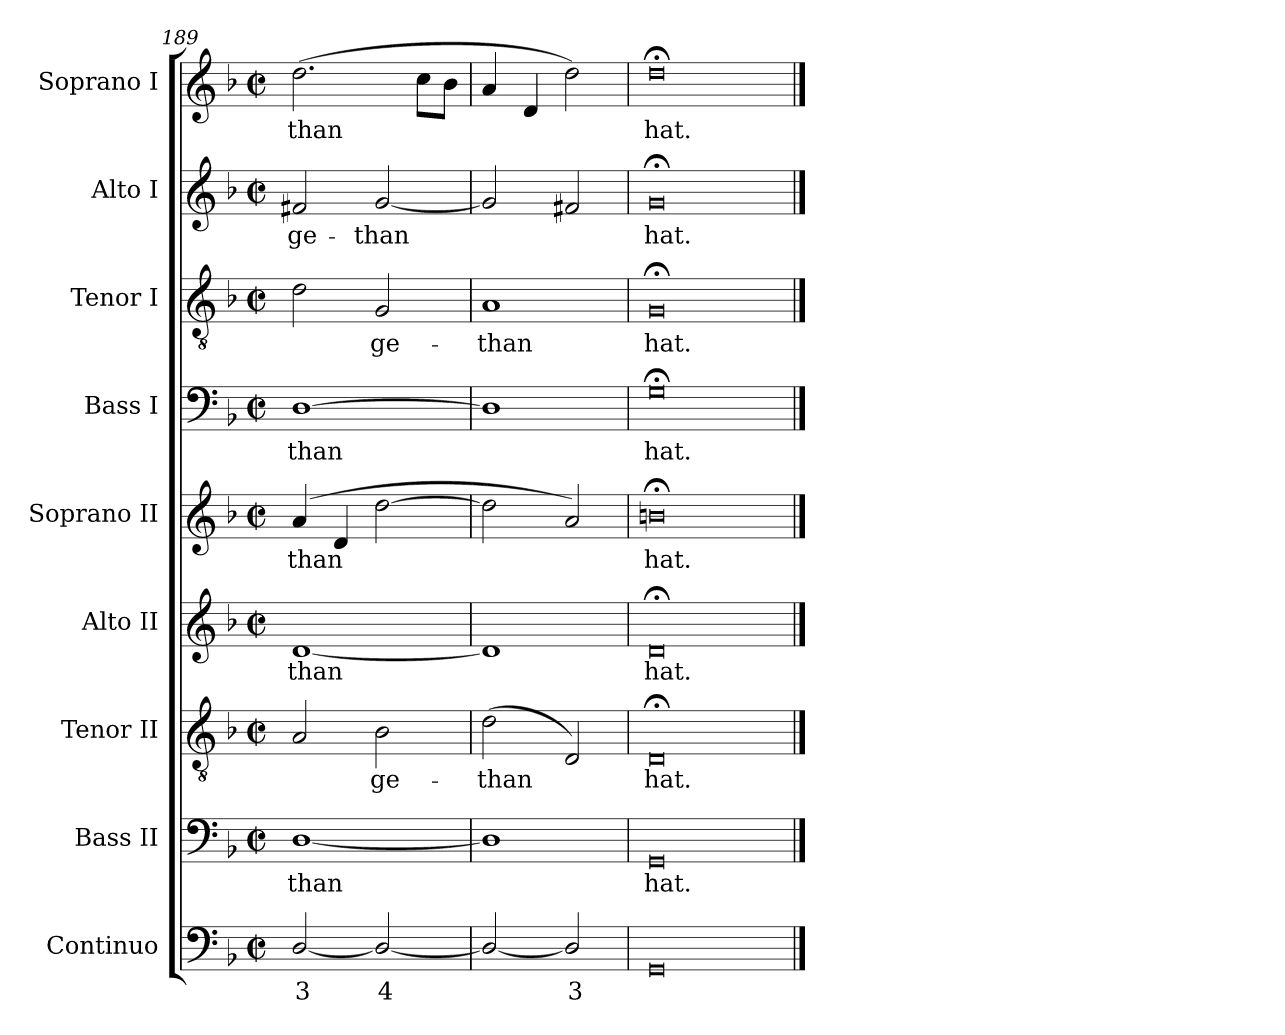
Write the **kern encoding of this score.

**kern	**text	**kern	**text	**kern	**text	**kern	**text	**kern	**text	**kern	**text	**kern	**text	**kern	**text	**kern	**text
*part9	*part9	*part8	*part8	*part7	*part7	*part6	*part6	*part5	*part5	*part4	*part4	*part3	*part3	*part2	*part2	*part1	*part1
*staff9	*staff9	*staff8	*staff8	*staff7	*staff7	*staff6	*staff6	*staff5	*staff5	*staff4	*staff4	*staff3	*staff3	*staff2	*staff2	*staff1	*staff1
*I"Continuo	*	*I"Bass II	*	*I"Tenor II	*	*I"Alto II	*	*I"Soprano II	*	*I"Bass I	*	*I"Tenor I	*	*I"Alto I	*	*I"Soprano I	*
*I'Continuo	*	*I'Bass II	*	*I'Tenor II	*	*I'Alto II	*	*I'Soprano II	*	*I'Bass I	*	*I'Tenor I	*	*I'Alto I	*	*I'Soprano I	*
*clefF4	*	*clefF4	*	*clefGv2	*	*clefG2	*	*clefG2	*	*clefF4	*	*clefGv2	*	*clefG2	*	*clefG2	*
*k[b-]	*	*k[b-]	*	*k[b-]	*	*k[b-]	*	*k[b-]	*	*k[b-]	*	*k[b-]	*	*k[b-]	*	*k[b-]	*
*F:	*	*F:	*	*F:	*	*F:	*	*F:	*	*F:	*	*F:	*	*F:	*	*F:	*
*M2/2	*	*M2/2	*	*M2/2	*	*M2/2	*	*M2/2	*	*M2/2	*	*M2/2	*	*M2/2	*	*M2/2	*
*met(c|)	*	*met(c|)	*	*met(c|)	*	*met(c|)	*	*met(c|)	*	*met(c|)	*	*met(c|)	*	*met(c|)	*	*met(c|)	*
=189	=189	=189	=189	=189	=189	=189	=189	=189	=189	=189	=189	=189	=189	=189	=189	=189	=189
!	!LO:LY:b	!	!LO:LY:b	!	!	!	!LO:LY:b	!	!LO:LY:b	!	!LO:LY:b	!	!	!	!LO:LY:b	!	!LO:LY:b
[2D/	3	[1D/	-than	2A	.	[1d	-than	(>4a	-than	[1D	-than	2d	.	2f#X	ge-	(>2.dd	-than
.	.	.	.	.	.	.	.	4d	.	.	.	.	.	.	.	.	.
!	!LO:LY:b	!	!	!	!LO:LY:b	!	!	!	!	!	!	!	!LO:LY:b	!	!LO:LY:b	!	!
2D/_	4	.	.	2B-	ge-	.	.	[2dd	.	.	.	2G	ge-	[2g	-than	.	.
.	.	.	.	.	.	.	.	.	.	.	.	.	.	.	.	8ccL	.
.	.	.	.	.	.	.	.	.	.	.	.	.	.	.	.	8b-J	.
=190	=190	=190	=190	=190	=190	=190	=190	=190	=190	=190	=190	=190	=190	=190	=190	=190	=190
!	!	!	!	!	!LO:LY:b	!	!	!	!	!	!	!	!LO:LY:b	!	!	!	!
2D/_	.	1D/]	.	(2d	-than	1d]	.	2dd]	.	1D]	.	1A	-than	2g]	.	4a	.
.	.	.	.	.	.	.	.	.	.	.	.	.	.	.	.	4d	.
!	!LO:LY:b	!	!	!	!	!	!	!	!	!	!	!	!	!	!	!	!
2D/]	3	.	.	2D)	.	.	.	2a)	.	.	.	.	.	2f#X	.	2dd)	.
=191	=191	=191	=191	=191	=191	=191	=191	=191	=191	=191	=191	=191	=191	=191	=191	=191	=191
!	!	!	!LO:LY:b	!	!LO:LY:b	!	!LO:LY:b	!	!LO:LY:b	!	!LO:LY:b	!	!LO:LY:b	!	!LO:LY:b	!	!LO:LY:b
0GG	.	0GG	hat.	0D;<	hat.	0d;<	hat.	0bn;<	hat.	0G;<	hat.	0G;<	hat.	0g;<	hat.	0dd;<	hat.
==	==	==	==	==	==	==	==	==	==	==	==	==	==	==	==	==	==
*-	*-	*-	*-	*-	*-	*-	*-	*-	*-	*-	*-	*-	*-	*-	*-	*-	*-
